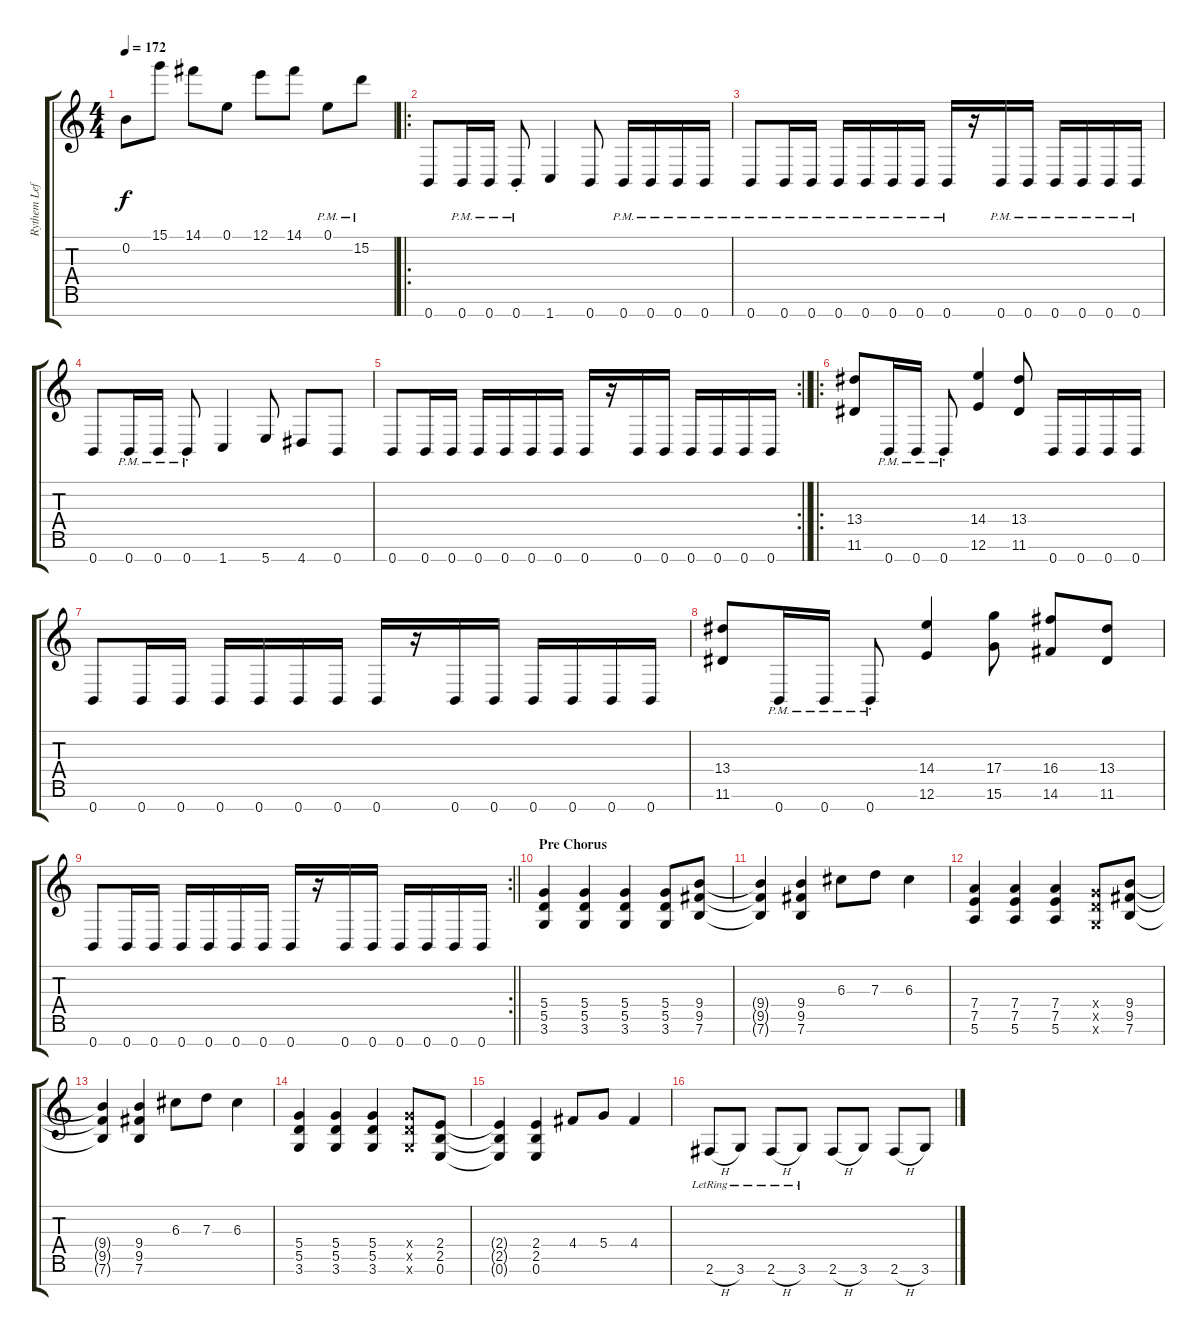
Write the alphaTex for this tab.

\track ("Rythem Left" "Rythem Lef") {instrument distortionguitar}
\staff {score tabs}
\tuning (E4 B3 G3 D3 A2 E2 B1) {hide}
\ts (4 4)
\tempo 172
\clef g2
\ks c
0.2.8{dy f} 15.1.8 14.1.8 0.1.8 12.1.8 14.1.8 0.1{pm}.8 15.2{pm}.8 |
\ro
0.7.8 0.7{pm}.16 0.7{pm}.16 0.7{pm st}.8 1.7.4 0.7.8 0.7{pm}.16 0.7{pm}.16 0.7{pm}.16 0.7{pm}.16 |
0.7{pm}.8 0.7{pm}.16 0.7{pm}.16 0.7{pm}.16 0.7{pm}.16 0.7{pm}.16 0.7{pm}.16 0.7{pm}.16 r.16 0.7{pm}.16 0.7{pm}.16 0.7{pm}.16 0.7{pm}.16 0.7{pm}.16 0.7{pm}.16 |
0.7.8 0.7{pm}.16 0.7{pm}.16 0.7{pm st}.8 1.7.4 5.7.8 4.7.8 0.7.8 |
\rc 2
\barLineRight lightlight
0.7.8 0.7.16 0.7.16 0.7.16 0.7.16 0.7.16 0.7.16 0.7.16 r.16 0.7.16 0.7.16 0.7.16 0.7.16 0.7.16 0.7.16 |
\ro
(13.4 11.6).8 0.7{pm}.16 0.7{pm}.16 0.7{pm st}.8 (14.4 12.6).4 (13.4 11.6).8 0.7.16 0.7.16 0.7.16 0.7.16 |
0.7.8 0.7.16 0.7.16 0.7.16 0.7.16 0.7.16 0.7.16 0.7.16 r.16 0.7.16 0.7.16 0.7.16 0.7.16 0.7.16 0.7.16 |
(13.4 11.6).8 0.7{pm}.16 0.7{pm}.16 0.7{pm st}.8 (14.4 12.6).4 (17.4 15.6).8 (16.4 14.6).8 (13.4 11.6).8 |
\rc 2
\barLineRight lightlight
0.7.8 0.7.16 0.7.16 0.7.16 0.7.16 0.7.16 0.7.16 0.7.16 r.16 0.7.16 0.7.16 0.7.16 0.7.16 0.7.16 0.7.16 |
\section ("" "Pre Chorus")
(5.4 5.5 3.6).4 (5.4 5.5 3.6).4 (5.4 5.5 3.6).4 (5.4 5.5 3.6).8 (9.4 9.5 7.6).8 |
(9.4{t} 9.5{t} 7.6{t}).4 (9.4 9.5 7.6).4 6.3.8 7.3.8 6.3.4 |
(7.4 7.5 5.6).4 (7.4 7.5 5.6).4 (7.4 7.5 5.6).4 (5.4{x} 5.5{x} 3.6{x}).8 (9.4 9.5 7.6).8 |
(9.4{t} 9.5{t} 7.6{t}).4 (9.4 9.5 7.6).4 6.3.8 7.3.8 6.3.4 |
(5.4 5.5 3.6).4 (5.4 5.5 3.6).4 (5.4 5.5 3.6).4 (5.4{x} 5.5{x} 3.6{x}).8 (2.4 2.5 0.6).8 |
(2.4{t} 2.5{t} 0.6{t}).4 (2.4 2.5 0.6).4 4.4.8 5.4.8 4.4.4 |
2.6{h lr}.8 3.6{lr}.8 2.6{h lr}.8 3.6{lr}.8 2.6{h}.8 3.6.8 2.6{h}.8 3.6.8
